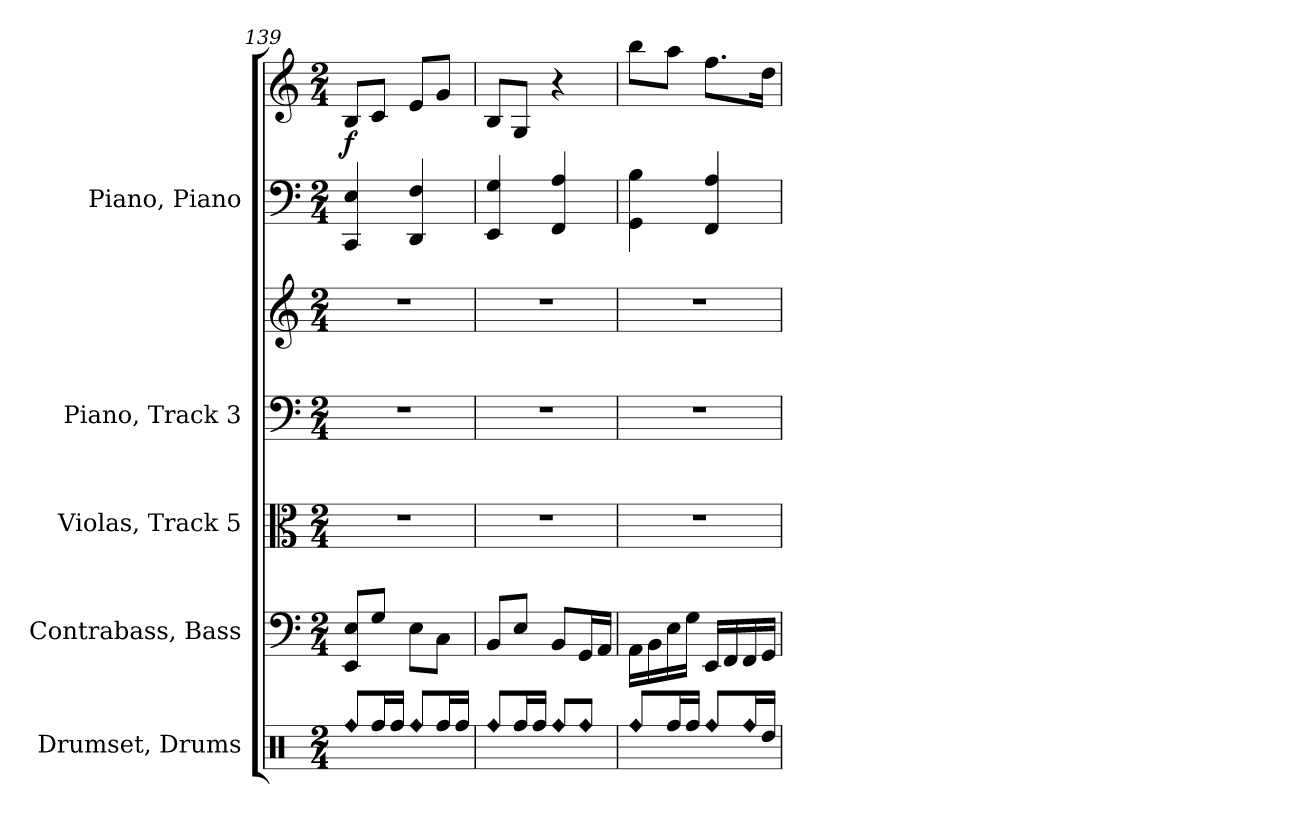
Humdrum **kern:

**kern	**kern	**kern	**kern	**kern	**kern	**kern	**dynam
*part5	*part4	*part3	*part2	*part2	*part1	*part1	*part1
*staff7	*staff6	*staff5	*staff4	*staff3	*staff2	*staff1	*staff1/2
*I"Drumset, Drums	*I"Contrabass, Bass	*I"Violas, Track  5	*I"Piano, Track  3	*	*I"Piano, Piano	*	*
*I'D. Set	*I'Cb.	*I'Vlas.	*I'Pno.	*	*I'Pno.	*	*
*clefX	*clefF4	*clefC3	*clefF4	*clefG2	*clefF4	*clefG2	*
*	*ITrd7c12	*	*	*	*	*	*
*k[]	*k[]	*k[]	*k[]	*k[]	*k[]	*k[]	*
*M2/4	*M2/4	*M2/4	*M2/4	*M2/4	*M2/4	*M2/4	*
=139	=139	=139	=139	=139	=139	=139	=139
!LO:N:head=diamond	!	!	!	!	!	!	!LO:DY:a=2
8Rff/L	8EEE/ 8EE/L	2r	2r	2r	4CC/ 4E/	8B/L	f
16Rff/L	8GG/J	.	.	.	.	8c/J	.
16Rff/JJ	.	.	.	.	.	.	.
!LO:N:head=diamond	!	!	!	!	!	!	!
8Rff/L	8EE\L	.	.	.	4DD/ 4F/	8e/L	.
16Rff/L	8CC\J	.	.	.	.	8g/J	.
16Rff/JJ	.	.	.	.	.	.	.
=140	=140	=140	=140	=140	=140	=140	=140
!LO:N:head=diamond	!	!	!	!	!	!	!
8Rff/L	8BBB/L	2r	2r	2r	4EE/ 4G/	8B/L	.
16Rff/L	8EE/J	.	.	.	.	8G/J	.
16Rff/JJ	.	.	.	.	.	.	.
!LO:N:head=diamond	!	!	!	!	!	!	!
8Rff/L	8BBB/L	.	.	.	4FF/ 4A/	4r	.
!LO:N:head=diamond	!	!	!	!	!	!	!
8Rff/J	16GGG/L	.	.	.	.	.	.
.	16AAA/JJ	.	.	.	.	.	.
!!LO:LB:g=z
=141	=141	=141	=141	=141	=141	=141	=141
!LO:N:head=diamond	!	!	!	!	!	!	!
8Rff/L	16AAA\LL	2r	2r	2r	4GG\ 4B\	8bb\L	.
.	16BBB\	.	.	.	.	.	.
16Rff/L	16EE\	.	.	.	.	8aa\J	.
16Rff/JJ	16GG\JJ	.	.	.	.	.	.
!LO:N:head=diamond	!	!	!	!	!	!	!
8Rff/L	16EEE/LL	.	.	.	4FF/ 4A/	8.ff\L	.
.	16FFF/	.	.	.	.	.	.
!LO:N:head=diamond	!	!	!	!	!	!	!
16Rff/L	16FFF/	.	.	.	.	.	.
16Rdd/JJ	16GGG/JJ	.	.	.	.	16dd\Jk	.
=	=	=	=	=	=	=	=
*-	*-	*-	*-	*-	*-	*-	*-
